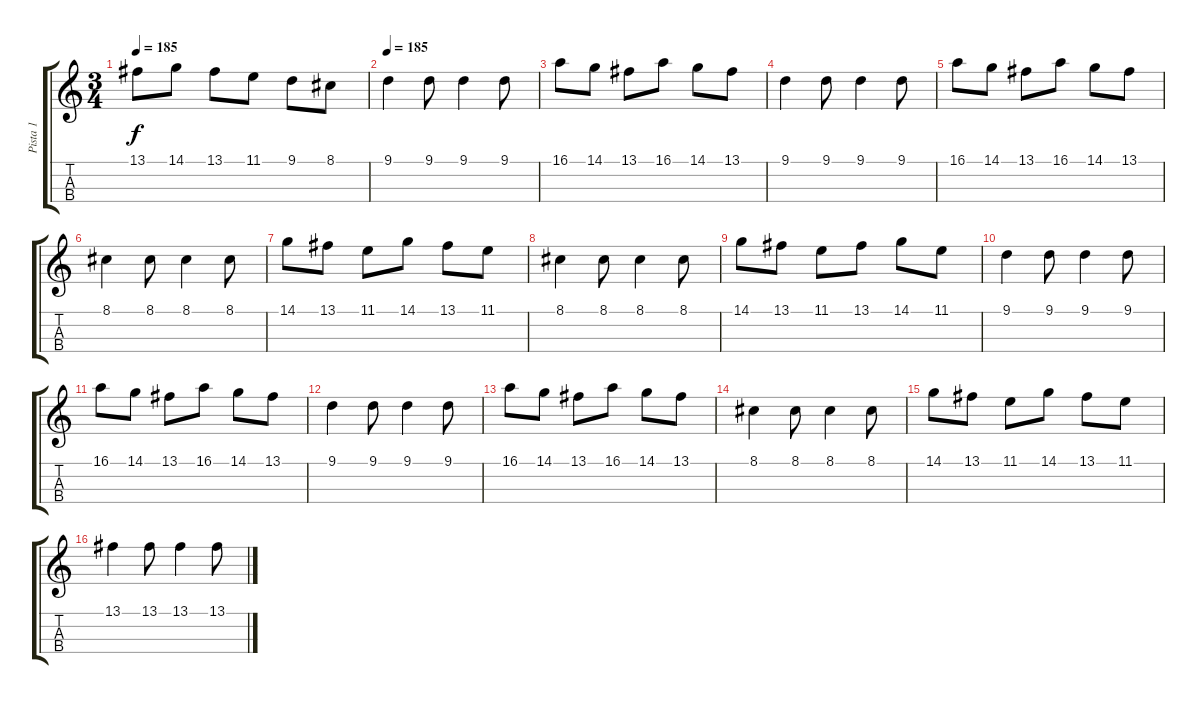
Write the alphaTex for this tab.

\track ("Pista 1" "Pista 1") {instrument violin}
\staff {score tabs}
\tuning (F4 C4 G3 D3) {hide}
\ts (3 4)
\tempo 185
\clef g2
\ks c
13.1.8{dy f} 14.1.8 13.1.8 11.1.8 9.1.8 8.1.8 |
\tempo 185
9.1.4{volume 16} 9.1.8 9.1.4 9.1.8 |
16.1.8 14.1.8 13.1.8 16.1.8 14.1.8 13.1.8 |
9.1.4 9.1.8 9.1.4 9.1.8 |
16.1.8 14.1.8 13.1.8 16.1.8 14.1.8 13.1.8 |
8.1.4 8.1.8 8.1.4 8.1.8 |
14.1.8 13.1.8 11.1.8 14.1.8 13.1.8 11.1.8 |
8.1.4 8.1.8 8.1.4 8.1.8 |
14.1.8 13.1.8 11.1.8 13.1.8 14.1.8 11.1.8 |
9.1.4 9.1.8 9.1.4 9.1.8 |
16.1.8 14.1.8 13.1.8 16.1.8 14.1.8 13.1.8 |
9.1.4 9.1.8 9.1.4 9.1.8 |
16.1.8 14.1.8 13.1.8 16.1.8 14.1.8 13.1.8 |
8.1.4 8.1.8 8.1.4 8.1.8 |
14.1.8 13.1.8 11.1.8 14.1.8 13.1.8 11.1.8 |
13.1.4 13.1.8 13.1.4 13.1.8
